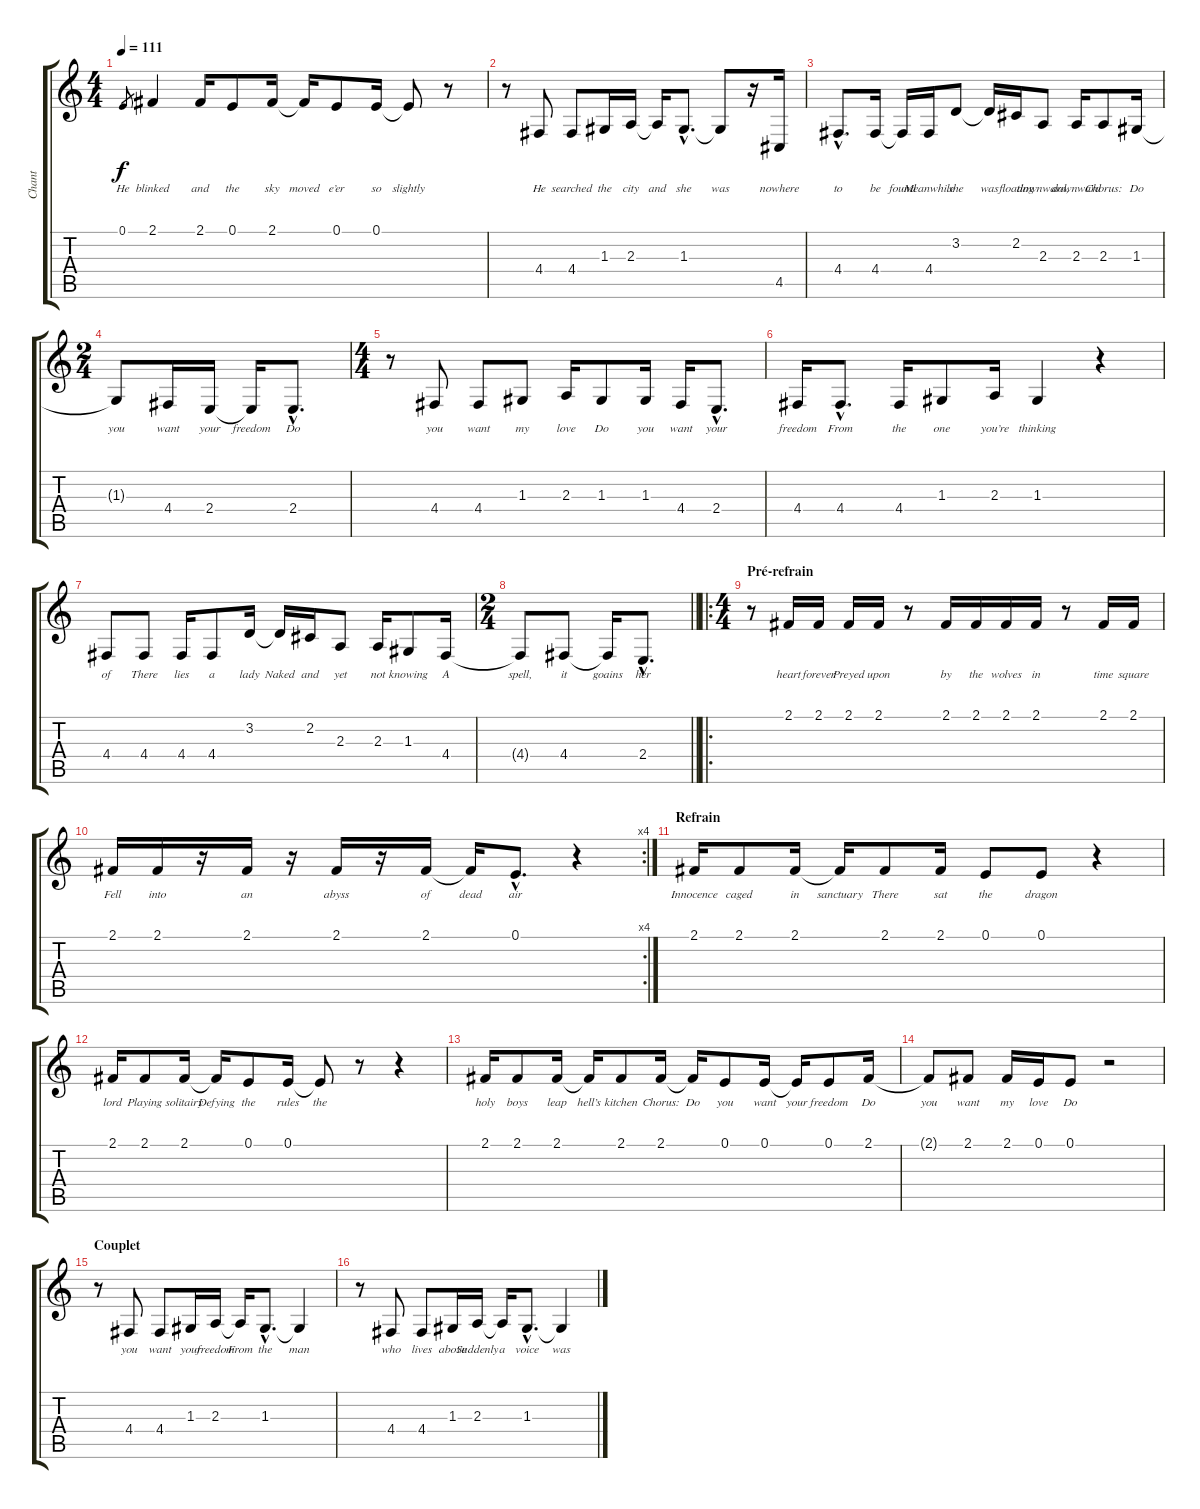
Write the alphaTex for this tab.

\track ("Chant" "Chant") {instrument lead6voice}
\staff {score tabs}
\tuning (E4 B3 G3 D3 A2 E2) {hide}
\ts (4 4)
\tempo 111
\clef g2
\ks c
0.1.8{lyrics (0 "He") lyrics (1 "") lyrics (2 "") lyrics (3 "") lyrics (4 "") gr dy f} 2.1.4{lyrics (0 "blinked") lyrics (1 "") lyrics (2 "") lyrics (3 "") lyrics (4 "")} 2.1.16{lyrics (0 "and") lyrics (1 "") lyrics (2 "") lyrics (3 "") lyrics (4 "")} 0.1.8{lyrics (0 "the") lyrics (1 "") lyrics (2 "") lyrics (3 "") lyrics (4 "")} 2.1.16{lyrics (0 "sky") lyrics (1 "") lyrics (2 "") lyrics (3 "") lyrics (4 "")} 2.1{t}.16{lyrics (0 "moved") lyrics (1 "") lyrics (2 "") lyrics (3 "") lyrics (4 "")} 0.1.8{lyrics (0 "e’er") lyrics (1 "") lyrics (2 "") lyrics (3 "") lyrics (4 "")} 0.1.16{lyrics (0 "so") lyrics (1 "") lyrics (2 "") lyrics (3 "") lyrics (4 "")} 0.1{t}.8{lyrics (0 "slightly") lyrics (1 "") lyrics (2 "") lyrics (3 "") lyrics (4 "")} r.8 |
r.8 4.4.8{lyrics (0 "He") lyrics (1 "") lyrics (2 "") lyrics (3 "") lyrics (4 "")} 4.4.8{lyrics (0 "searched") lyrics (1 "") lyrics (2 "") lyrics (3 "") lyrics (4 "")} 1.3.16{lyrics (0 "the") lyrics (1 "") lyrics (2 "") lyrics (3 "") lyrics (4 "")} 2.3.16{lyrics (0 "city") lyrics (1 "") lyrics (2 "") lyrics (3 "") lyrics (4 "")} 2.3{t}.16{lyrics (0 "and") lyrics (1 "") lyrics (2 "") lyrics (3 "") lyrics (4 "")} 1.3{hac}.8{d lyrics (0 "she") lyrics (1 "") lyrics (2 "") lyrics (3 "") lyrics (4 "")} 1.3{t}.8{lyrics (0 "was") lyrics (1 "") lyrics (2 "") lyrics (3 "") lyrics (4 "")} r.16 4.5.16{lyrics (0 "nowhere") lyrics (1 "") lyrics (2 "") lyrics (3 "") lyrics (4 "")} |
4.4{hac}.8{d lyrics (0 "to") lyrics (1 "") lyrics (2 "") lyrics (3 "") lyrics (4 "")} 4.4.16{lyrics (0 "be") lyrics (1 "") lyrics (2 "") lyrics (3 "") lyrics (4 "")} 4.4{t}.16{lyrics (0 "found") lyrics (1 "") lyrics (2 "") lyrics (3 "") lyrics (4 "")} 4.4.16{lyrics (0 "Meanwhile") lyrics (1 "") lyrics (2 "") lyrics (3 "") lyrics (4 "")} 3.2.8{lyrics (0 "she") lyrics (1 "") lyrics (2 "") lyrics (3 "") lyrics (4 "")} 3.2{t}.16{lyrics (0 "was") lyrics (1 "") lyrics (2 "") lyrics (3 "") lyrics (4 "")} 2.2.16{lyrics (0 "floating") lyrics (1 "") lyrics (2 "") lyrics (3 "") lyrics (4 "")} 2.3.8{lyrics (0 "downward,") lyrics (1 "") lyrics (2 "") lyrics (3 "") lyrics (4 "")} 2.3.16{lyrics (0 "downward") lyrics (1 "") lyrics (2 "") lyrics (3 "") lyrics (4 "")} 2.3.8{lyrics (0 "Chorus:") lyrics (1 "") lyrics (2 "") lyrics (3 "") lyrics (4 "")} 1.3.16{lyrics (0 "Do") lyrics (1 "") lyrics (2 "") lyrics (3 "") lyrics (4 "")} |
\ts (2 4)
1.3{t}.8{lyrics (0 "you") lyrics (1 "") lyrics (2 "") lyrics (3 "") lyrics (4 "")} 4.4.16{lyrics (0 "want") lyrics (1 "") lyrics (2 "") lyrics (3 "") lyrics (4 "")} 2.4.16{lyrics (0 "your") lyrics (1 "") lyrics (2 "") lyrics (3 "") lyrics (4 "")} 2.4{t}.16{lyrics (0 "freedom") lyrics (1 "") lyrics (2 "") lyrics (3 "") lyrics (4 "")} 2.4{hac}.8{d lyrics (0 "Do") lyrics (1 "") lyrics (2 "") lyrics (3 "") lyrics (4 "")} |
\ts (4 4)
r.8 4.4.8{lyrics (0 "you") lyrics (1 "") lyrics (2 "") lyrics (3 "") lyrics (4 "")} 4.4.8{lyrics (0 "want") lyrics (1 "") lyrics (2 "") lyrics (3 "") lyrics (4 "")} 1.3.8{lyrics (0 "my") lyrics (1 "") lyrics (2 "") lyrics (3 "") lyrics (4 "")} 2.3.16{lyrics (0 "love") lyrics (1 "") lyrics (2 "") lyrics (3 "") lyrics (4 "")} 1.3.8{lyrics (0 "Do") lyrics (1 "") lyrics (2 "") lyrics (3 "") lyrics (4 "")} 1.3.16{lyrics (0 "you") lyrics (1 "") lyrics (2 "") lyrics (3 "") lyrics (4 "")} 4.4.16{lyrics (0 "want") lyrics (1 "") lyrics (2 "") lyrics (3 "") lyrics (4 "")} 2.4{hac}.8{d lyrics (0 "your") lyrics (1 "") lyrics (2 "") lyrics (3 "") lyrics (4 "")} |
4.4.16{lyrics (0 "freedom") lyrics (1 "") lyrics (2 "") lyrics (3 "") lyrics (4 "")} 4.4{hac}.8{d lyrics (0 "From") lyrics (1 "") lyrics (2 "") lyrics (3 "") lyrics (4 "")} 4.4.16{lyrics (0 "the") lyrics (1 "") lyrics (2 "") lyrics (3 "") lyrics (4 "")} 1.3.8{lyrics (0 "one") lyrics (1 "") lyrics (2 "") lyrics (3 "") lyrics (4 "")} 2.3.16{lyrics (0 "you’re") lyrics (1 "") lyrics (2 "") lyrics (3 "") lyrics (4 "")} 1.3.4{lyrics (0 "thinking") lyrics (1 "") lyrics (2 "") lyrics (3 "") lyrics (4 "")} r.4 |
4.4.8{lyrics (0 "of") lyrics (1 "") lyrics (2 "") lyrics (3 "") lyrics (4 "")} 4.4.8{lyrics (0 "There") lyrics (1 "") lyrics (2 "") lyrics (3 "") lyrics (4 "")} 4.4.16{lyrics (0 "lies") lyrics (1 "") lyrics (2 "") lyrics (3 "") lyrics (4 "")} 4.4.8{lyrics (0 "a") lyrics (1 "") lyrics (2 "") lyrics (3 "") lyrics (4 "")} 3.2.16{lyrics (0 "lady") lyrics (1 "") lyrics (2 "") lyrics (3 "") lyrics (4 "")} 3.2{t}.16{lyrics (0 "Naked") lyrics (1 "") lyrics (2 "") lyrics (3 "") lyrics (4 "")} 2.2.16{lyrics (0 "and") lyrics (1 "") lyrics (2 "") lyrics (3 "") lyrics (4 "")} 2.3.8{lyrics (0 "yet") lyrics (1 "") lyrics (2 "") lyrics (3 "") lyrics (4 "")} 2.3.16{lyrics (0 "not") lyrics (1 "") lyrics (2 "") lyrics (3 "") lyrics (4 "")} 1.3.8{lyrics (0 "knowing") lyrics (1 "") lyrics (2 "") lyrics (3 "") lyrics (4 "")} 4.4.16{lyrics (0 "A") lyrics (1 "") lyrics (2 "") lyrics (3 "") lyrics (4 "")} |
\ts (2 4)
\barLineRight lightlight
4.4{t}.8{lyrics (0 "spell,") lyrics (1 "") lyrics (2 "") lyrics (3 "") lyrics (4 "")} 4.4.8{lyrics (0 "it") lyrics (1 "") lyrics (2 "") lyrics (3 "") lyrics (4 "")} 4.4{t}.16{lyrics (0 "goains") lyrics (1 "") lyrics (2 "") lyrics (3 "") lyrics (4 "")} 2.4{hac}.8{d lyrics (0 "her") lyrics (1 "") lyrics (2 "") lyrics (3 "") lyrics (4 "")} |
\ro
\ts (4 4)
\section ("" "Pré-refrain")
r.8 2.1.16{lyrics (0 "heart") lyrics (1 "") lyrics (2 "") lyrics (3 "") lyrics (4 "")} 2.1.16{lyrics (0 "forever") lyrics (1 "") lyrics (2 "") lyrics (3 "") lyrics (4 "")} 2.1.16{lyrics (0 "Preyed") lyrics (1 "") lyrics (2 "") lyrics (3 "") lyrics (4 "")} 2.1.16{lyrics (0 "upon") lyrics (1 "") lyrics (2 "") lyrics (3 "") lyrics (4 "")} r.8 2.1.16{lyrics (0 "by") lyrics (1 "") lyrics (2 "") lyrics (3 "") lyrics (4 "")} 2.1.16{lyrics (0 "the") lyrics (1 "") lyrics (2 "") lyrics (3 "") lyrics (4 "")} 2.1.16{lyrics (0 "wolves") lyrics (1 "") lyrics (2 "") lyrics (3 "") lyrics (4 "")} 2.1.16{lyrics (0 "in") lyrics (1 "") lyrics (2 "") lyrics (3 "") lyrics (4 "")} r.8 2.1.16{lyrics (0 "time") lyrics (1 "") lyrics (2 "") lyrics (3 "") lyrics (4 "")} 2.1.16{lyrics (0 "square") lyrics (1 "") lyrics (2 "") lyrics (3 "") lyrics (4 "")} |
\rc 4
2.1.16{lyrics (0 "Fell") lyrics (1 "") lyrics (2 "") lyrics (3 "") lyrics (4 "")} 2.1.16{lyrics (0 "into") lyrics (1 "") lyrics (2 "") lyrics (3 "") lyrics (4 "")} r.16 2.1.16{lyrics (0 "an") lyrics (1 "") lyrics (2 "") lyrics (3 "") lyrics (4 "")} r.16 2.1.16{lyrics (0 "abyss") lyrics (1 "") lyrics (2 "") lyrics (3 "") lyrics (4 "")} r.16 2.1.16{lyrics (0 "of") lyrics (1 "") lyrics (2 "") lyrics (3 "") lyrics (4 "")} 2.1{t}.16{lyrics (0 "dead") lyrics (1 "") lyrics (2 "") lyrics (3 "") lyrics (4 "")} 0.1{hac}.8{d lyrics (0 "air") lyrics (1 "") lyrics (2 "") lyrics (3 "") lyrics (4 "")} r.4 |
\section ("" "Refrain")
2.1.16{lyrics (0 "Innocence") lyrics (1 "") lyrics (2 "") lyrics (3 "") lyrics (4 "")} 2.1.8{lyrics (0 "caged") lyrics (1 "") lyrics (2 "") lyrics (3 "") lyrics (4 "")} 2.1.16{lyrics (0 "in") lyrics (1 "") lyrics (2 "") lyrics (3 "") lyrics (4 "")} 2.1{t}.16{lyrics (0 "sanctuary") lyrics (1 "") lyrics (2 "") lyrics (3 "") lyrics (4 "")} 2.1.8{lyrics (0 "There") lyrics (1 "") lyrics (2 "") lyrics (3 "") lyrics (4 "")} 2.1.16{lyrics (0 "sat") lyrics (1 "") lyrics (2 "") lyrics (3 "") lyrics (4 "")} 0.1.8{lyrics (0 "the") lyrics (1 "") lyrics (2 "") lyrics (3 "") lyrics (4 "")} 0.1.8{lyrics (0 "dragon") lyrics (1 "") lyrics (2 "") lyrics (3 "") lyrics (4 "")} r.4 |
2.1.16{lyrics (0 "lord") lyrics (1 "") lyrics (2 "") lyrics (3 "") lyrics (4 "")} 2.1.8{lyrics (0 "Playing") lyrics (1 "") lyrics (2 "") lyrics (3 "") lyrics (4 "")} 2.1.16{lyrics (0 "solitairy") lyrics (1 "") lyrics (2 "") lyrics (3 "") lyrics (4 "")} 2.1{t}.16{lyrics (0 "Defying") lyrics (1 "") lyrics (2 "") lyrics (3 "") lyrics (4 "")} 0.1.8{lyrics (0 "the") lyrics (1 "") lyrics (2 "") lyrics (3 "") lyrics (4 "")} 0.1.16{lyrics (0 "rules") lyrics (1 "") lyrics (2 "") lyrics (3 "") lyrics (4 "")} 0.1{t}.8{lyrics (0 "the") lyrics (1 "") lyrics (2 "") lyrics (3 "") lyrics (4 "")} r.8 r.4 |
2.1.16{lyrics (0 "holy") lyrics (1 "") lyrics (2 "") lyrics (3 "") lyrics (4 "")} 2.1.8{lyrics (0 "boys") lyrics (1 "") lyrics (2 "") lyrics (3 "") lyrics (4 "")} 2.1.16{lyrics (0 "leap") lyrics (1 "") lyrics (2 "") lyrics (3 "") lyrics (4 "")} 2.1{t}.16{lyrics (0 "hell’s") lyrics (1 "") lyrics (2 "") lyrics (3 "") lyrics (4 "")} 2.1.8{lyrics (0 "kitchen") lyrics (1 "") lyrics (2 "") lyrics (3 "") lyrics (4 "")} 2.1.16{lyrics (0 "Chorus:") lyrics (1 "") lyrics (2 "") lyrics (3 "") lyrics (4 "")} 2.1{t}.16{lyrics (0 "Do") lyrics (1 "") lyrics (2 "") lyrics (3 "") lyrics (4 "")} 0.1.8{lyrics (0 "you") lyrics (1 "") lyrics (2 "") lyrics (3 "") lyrics (4 "")} 0.1.16{lyrics (0 "want") lyrics (1 "") lyrics (2 "") lyrics (3 "") lyrics (4 "")} 0.1{t}.16{lyrics (0 "your") lyrics (1 "") lyrics (2 "") lyrics (3 "") lyrics (4 "")} 0.1.8{lyrics (0 "freedom") lyrics (1 "") lyrics (2 "") lyrics (3 "") lyrics (4 "")} 2.1.16{lyrics (0 "Do") lyrics (1 "") lyrics (2 "") lyrics (3 "") lyrics (4 "")} |
2.1{t}.8{lyrics (0 "you") lyrics (1 "") lyrics (2 "") lyrics (3 "") lyrics (4 "")} 2.1.8{lyrics (0 "want") lyrics (1 "") lyrics (2 "") lyrics (3 "") lyrics (4 "")} 2.1.16{lyrics (0 "my") lyrics (1 "") lyrics (2 "") lyrics (3 "") lyrics (4 "")} 0.1.16{lyrics (0 "love") lyrics (1 "") lyrics (2 "") lyrics (3 "") lyrics (4 "")} 0.1.8{lyrics (0 "Do") lyrics (1 "") lyrics (2 "") lyrics (3 "") lyrics (4 "")} r.2 |
\section ("" "Couplet")
r.8 4.4.8{lyrics (0 "you") lyrics (1 "") lyrics (2 "") lyrics (3 "") lyrics (4 "")} 4.4.8{lyrics (0 "want") lyrics (1 "") lyrics (2 "") lyrics (3 "") lyrics (4 "")} 1.3.16{lyrics (0 "your") lyrics (1 "") lyrics (2 "") lyrics (3 "") lyrics (4 "")} 2.3.16{lyrics (0 "freedom") lyrics (1 "") lyrics (2 "") lyrics (3 "") lyrics (4 "")} 2.3{t}.16{lyrics (0 "From") lyrics (1 "") lyrics (2 "") lyrics (3 "") lyrics (4 "")} 1.3{hac}.8{d lyrics (0 "the") lyrics (1 "") lyrics (2 "") lyrics (3 "") lyrics (4 "")} 1.3{t}.4{lyrics (0 "man") lyrics (1 "") lyrics (2 "") lyrics (3 "") lyrics (4 "")} |
r.8 4.4.8{lyrics (0 "who") lyrics (1 "") lyrics (2 "") lyrics (3 "") lyrics (4 "")} 4.4.8{lyrics (0 "lives") lyrics (1 "") lyrics (2 "") lyrics (3 "") lyrics (4 "")} 1.3.16{lyrics (0 "above") lyrics (1 "") lyrics (2 "") lyrics (3 "") lyrics (4 "")} 2.3.16{lyrics (0 "Suddenly") lyrics (1 "") lyrics (2 "") lyrics (3 "") lyrics (4 "")} 2.3{t}.16{lyrics (0 "a") lyrics (1 "") lyrics (2 "") lyrics (3 "") lyrics (4 "")} 1.3{hac}.8{d lyrics (0 "voice") lyrics (1 "") lyrics (2 "") lyrics (3 "") lyrics (4 "")} 1.3{t}.4{lyrics (0 "was") lyrics (1 "") lyrics (2 "") lyrics (3 "") lyrics (4 "")}
